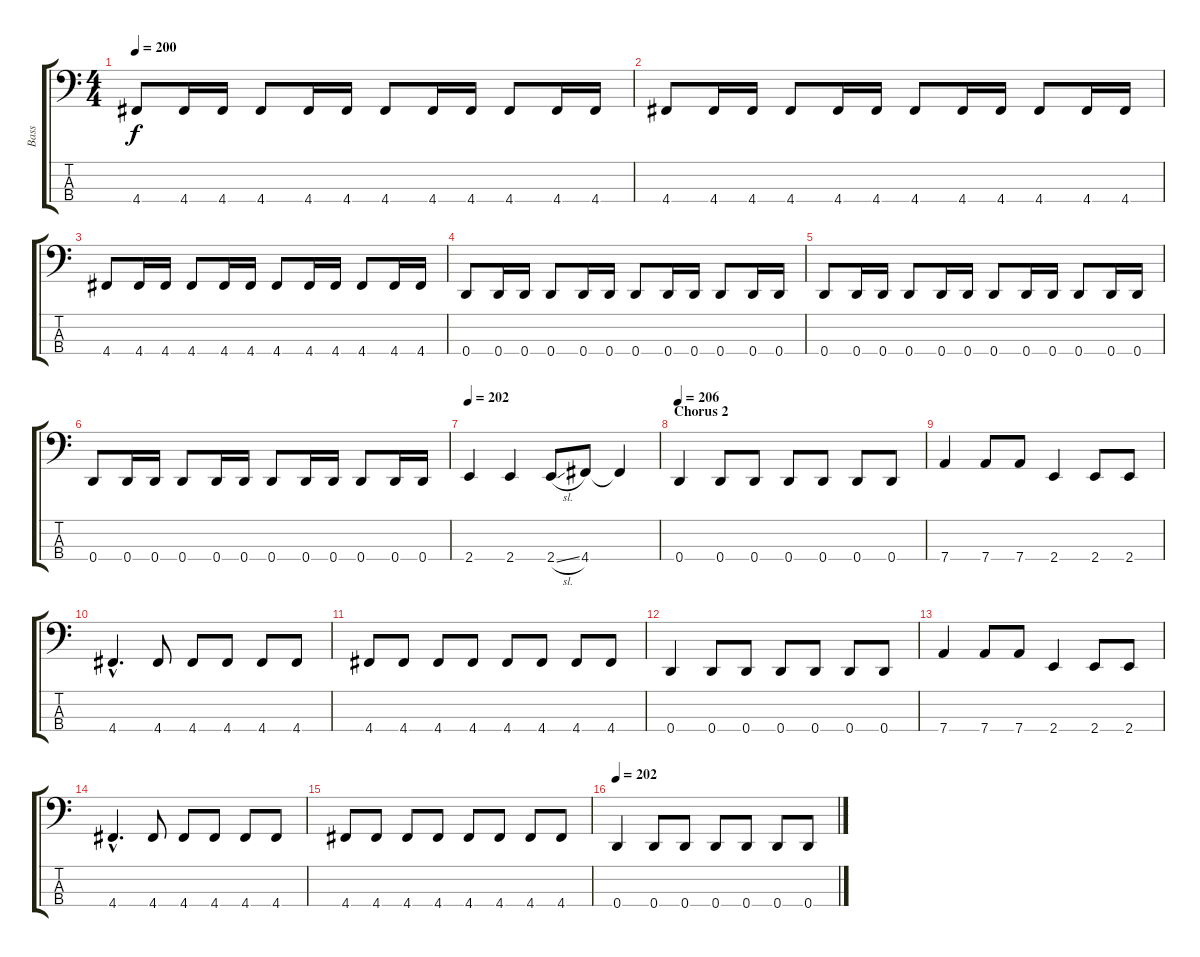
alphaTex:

\track ("Bass" "Bass") {instrument electricbassfinger}
\staff {score tabs}
\tuning (G2 D2 A1 D1) {hide}
\ts (4 4)
\tempo 200
\clef f4
\ks c
4.4.8{dy f} 4.4.16 4.4.16 4.4.8 4.4.16 4.4.16 4.4.8 4.4.16 4.4.16 4.4.8 4.4.16 4.4.16 |
4.4.8 4.4.16 4.4.16 4.4.8 4.4.16 4.4.16 4.4.8 4.4.16 4.4.16 4.4.8 4.4.16 4.4.16 |
4.4.8 4.4.16 4.4.16 4.4.8 4.4.16 4.4.16 4.4.8 4.4.16 4.4.16 4.4.8 4.4.16 4.4.16 |
0.4.8 0.4.16 0.4.16 0.4.8 0.4.16 0.4.16 0.4.8 0.4.16 0.4.16 0.4.8 0.4.16 0.4.16 |
0.4.8 0.4.16 0.4.16 0.4.8 0.4.16 0.4.16 0.4.8 0.4.16 0.4.16 0.4.8 0.4.16 0.4.16 |
0.4.8 0.4.16 0.4.16 0.4.8 0.4.16 0.4.16 0.4.8 0.4.16 0.4.16 0.4.8 0.4.16 0.4.16 |
\tempo 202
2.4.4 2.4.4 2.4{sl}.8 4.4.8 4.4{t}.4 |
\section ("" "Chorus 2")
\tempo 206
0.4.4 0.4.8 0.4.8 0.4.8 0.4.8 0.4.8 0.4.8 |
7.4.4 7.4.8 7.4.8 2.4.4 2.4.8 2.4.8 |
4.4{hac}.4{d} 4.4.8 4.4.8 4.4.8 4.4.8 4.4.8 |
4.4.8 4.4.8 4.4.8 4.4.8 4.4.8 4.4.8 4.4.8 4.4.8 |
0.4.4 0.4.8 0.4.8 0.4.8 0.4.8 0.4.8 0.4.8 |
7.4.4 7.4.8 7.4.8 2.4.4 2.4.8 2.4.8 |
4.4{hac}.4{d} 4.4.8 4.4.8 4.4.8 4.4.8 4.4.8 |
4.4.8 4.4.8 4.4.8 4.4.8 4.4.8 4.4.8 4.4.8 4.4.8 |
\tempo 202
0.4.4 0.4.8 0.4.8 0.4.8 0.4.8 0.4.8 0.4.8
